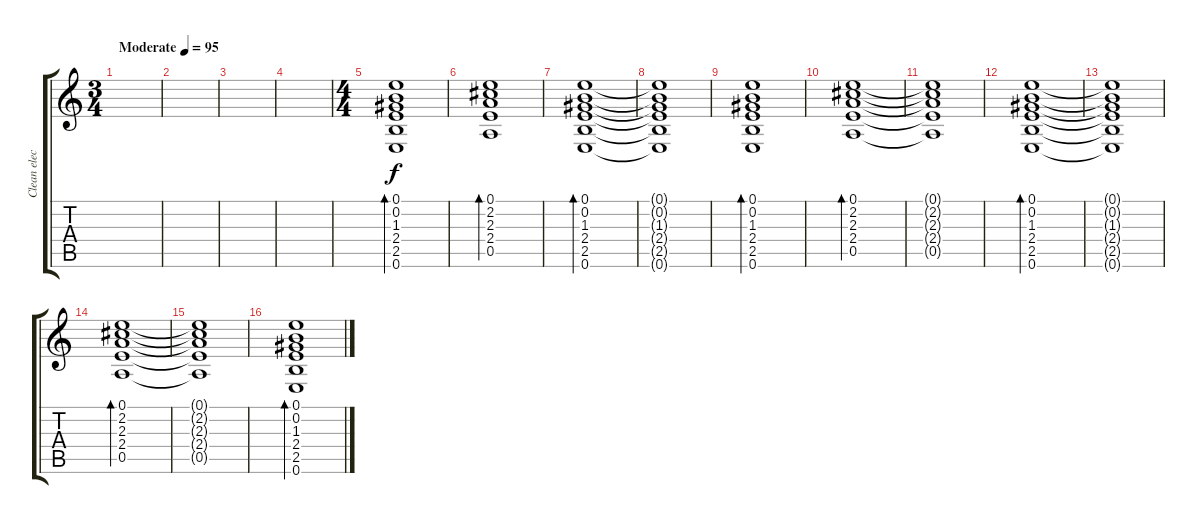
\track ("Clean electric" "Clean elec") {instrument electricguitarclean}
\staff {score tabs}
\tuning (E4 B3 G3 D3 A2 E2) {hide}
\ts (3 4)
\tempo (95 "Moderate")
\clef g2
\ks c
|
|
|
|
\ts (4 4)
(0.1 0.2 1.3 2.4 2.5 0.6).1{bd 240} |
(0.1 2.2 2.3 2.4 0.5).1{bd 240} |
(0.1 0.2 1.3 2.4 2.5 0.6).1{bd 240} |
(0.1{t} 0.2{t} 1.3{t} 2.4{t} 2.5{t} 0.6{t}).1 |
(0.1 0.2 1.3 2.4 2.5 0.6).1{bd 240} |
(0.1 2.2 2.3 2.4 0.5).1{bd 240} |
(0.1{t} 2.2{t} 2.3{t} 2.4{t} 0.5{t}).1 |
(0.1 0.2 1.3 2.4 2.5 0.6).1{bd 240} |
(0.1{t} 0.2{t} 1.3{t} 2.4{t} 2.5{t} 0.6{t}).1 |
(0.1 2.2 2.3 2.4 0.5).1{bd 240} |
(0.1{t} 2.2{t} 2.3{t} 2.4{t} 0.5{t}).1 |
(0.1 0.2 1.3 2.4 2.5 0.6).1{bd 240}
